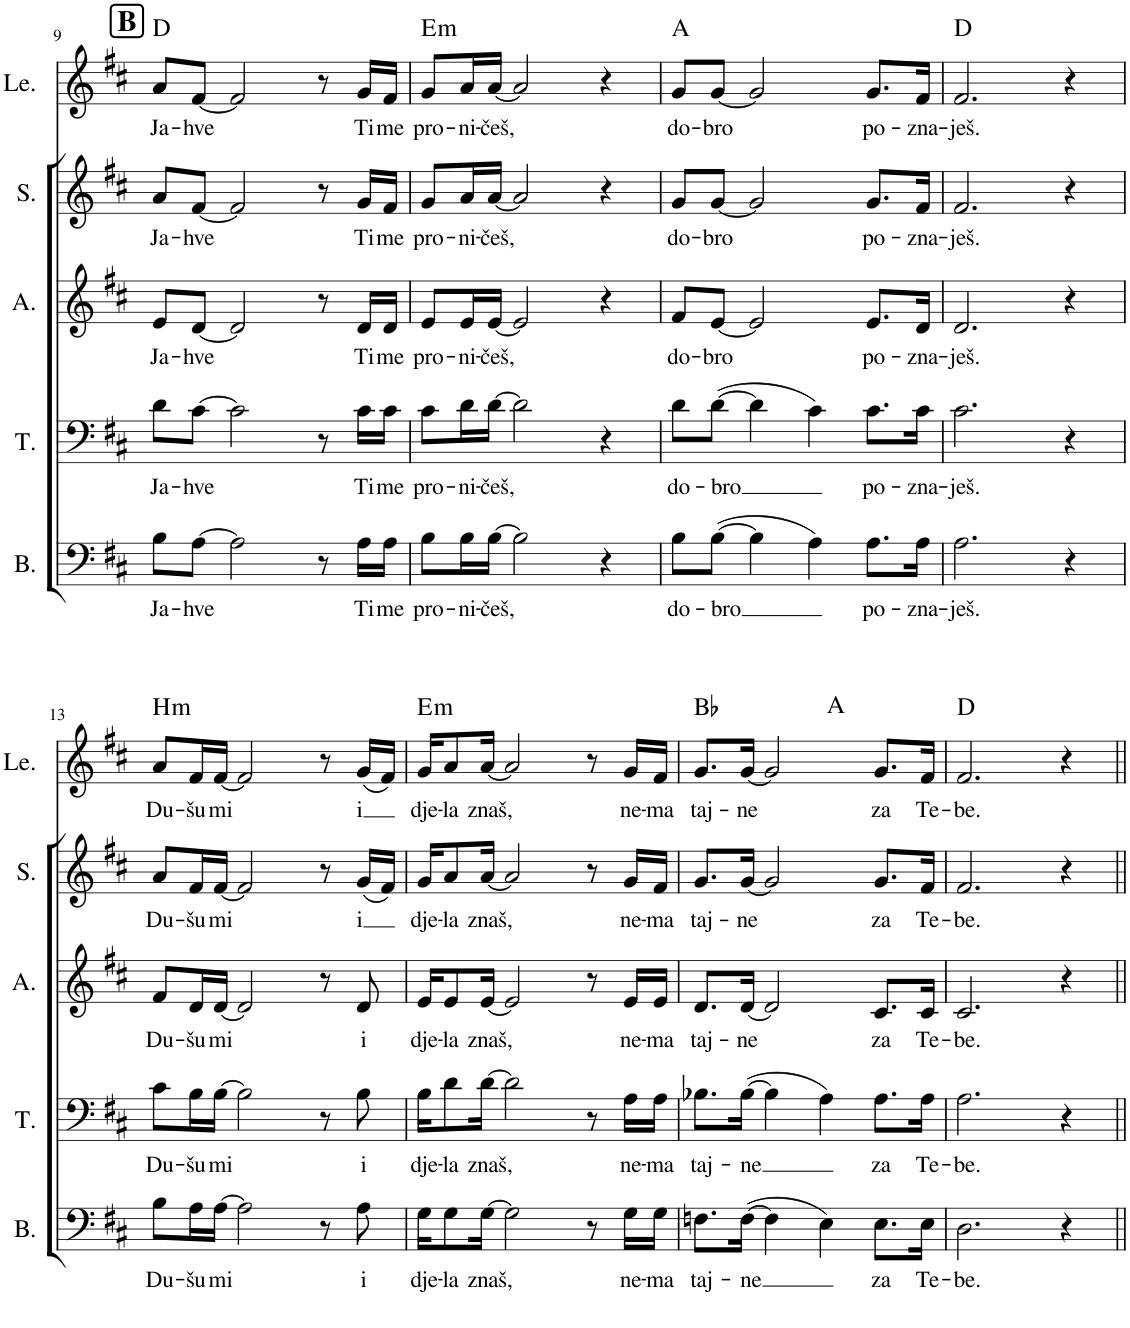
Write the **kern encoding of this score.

**kern	**text	**kern	**text	**kern	**text	**kern	**text	**kern	**text	**harte
*part5	*part5	*part4	*part4	*part3	*part3	*part2	*part2	*part1	*part1	*part1
*staff5	*staff5	*staff4	*staff4	*staff3	*staff3	*staff2	*staff2	*staff1	*staff1	*
*I"Bass	*	*I"Tenor	*	*I"Alto	*	*I"Soprano	*	*I"Lead	*	*
*I'B.	*	*I'T.	*	*I'A.	*	*I'S.	*	*I'Le.	*	*
!!LO:PB:g=z
*clefF4	*	*clefF4	*	*clefG2	*	*clefG2	*	*clefG2	*	*
*k[f#c#]	*	*k[f#c#]	*	*k[f#c#]	*	*k[f#c#]	*	*k[f#c#]	*	*
*M4/4	*	*M4/4	*	*M4/4	*	*M4/4	*	*M4/4	*	*
!!LO:REH:place=s1:a:B:cj:fs=14:t=B
=9	=9	=9	=9	=9	=9	=9	=9	=9	=9	=9
!	!LO:LY:b	!	!LO:LY:b	!	!LO:LY:b	!	!LO:LY:b	!	!LO:LY:b	!
8B\L	Ja-	8d\L	Ja-	8e/L	Ja-	8a/L	Ja-	8a/L	Ja-	D:maj
!	!LO:LY:b	!	!LO:LY:b	!	!LO:LY:b	!	!LO:LY:b	!	!LO:LY:b	!
[8A\J	-hve	[8c#\J	-hve	[8d/J	-hve	[8f#/J	-hve	[8f#/J	-hve	.
2A\]	.	2c#\]	.	2d/]	.	2f#/]	.	2f#/]	.	.
8r	.	8r	.	8r	.	8r	.	8r	.	.
!	!LO:LY:b	!	!LO:LY:b	!	!LO:LY:b	!	!LO:LY:b	!	!LO:LY:b	!
16A\LL	Ti	16c#\LL	Ti	16d/LL	Ti	16g/LL	Ti	16g/LL	Ti	.
!	!LO:LY:b	!	!LO:LY:b	!	!LO:LY:b	!	!LO:LY:b	!	!LO:LY:b	!
16A\JJ	me	16c#\JJ	me	16d/JJ	me	16f#/JJ	me	16f#/JJ	me	.
=10	=10	=10	=10	=10	=10	=10	=10	=10	=10	=10
!	!LO:LY:b	!	!LO:LY:b	!	!LO:LY:b	!	!LO:LY:b	!	!LO:LY:b	!LO:H:kt=m
8B\L	pro-	8c#\L	pro-	8e/L	pro-	8g/L	pro-	8g/L	pro-	E:min
!	!LO:LY:b	!	!LO:LY:b	!	!LO:LY:b	!	!LO:LY:b	!	!LO:LY:b	!
16B\L	-ni-	16d\L	-ni-	16e/L	-ni-	16a/L	-ni-	16a/L	-ni-	.
!	!LO:LY:b	!	!LO:LY:b	!	!LO:LY:b	!	!LO:LY:b	!	!LO:LY:b	!
[16B\JJ	-češ,	[16d\JJ	-češ,	[16e/JJ	-češ,	[16a/JJ	-češ,	[16a/JJ	-češ,	.
2B\]	.	2d\]	.	2e/]	.	2a/]	.	2a/]	.	.
4r	.	4r	.	4r	.	4r	.	4r	.	.
=11	=11	=11	=11	=11	=11	=11	=11	=11	=11	=11
!	!LO:LY:b	!	!LO:LY:b	!	!LO:LY:b	!	!LO:LY:b	!	!LO:LY:b	!
8B\L	do-	8d\L	do-	8f#/L	do-	8g/L	do-	8g/L	do-	A:maj
!	!LO:LY:b	!	!LO:LY:b	!	!LO:LY:b	!	!LO:LY:b	!	!LO:LY:b	!
([8B\J	-bro	([8d\J	-bro	[8e/J	-bro	[8g/J	-bro	[8g/J	-bro	.
4B\]	.	4d\]	.	2e/]	.	2g/]	.	2g/]	.	.
4A\)	.	4c#\)	.	.	.	.	.	.	.	.
!	!LO:LY:b	!	!LO:LY:b	!	!LO:LY:b	!	!LO:LY:b	!	!LO:LY:b	!
8.A\L	po-	8.c#\L	po-	8.e/L	po-	8.g/L	po-	8.g/L	po-	.
!	!LO:LY:b	!	!LO:LY:b	!	!LO:LY:b	!	!LO:LY:b	!	!LO:LY:b	!
16A\Jk	-zna-	16c#\Jk	-zna-	16d/Jk	-zna-	16f#/Jk	-zna-	16f#/Jk	-zna-	.
=12	=12	=12	=12	=12	=12	=12	=12	=12	=12	=12
!	!LO:LY:b	!	!LO:LY:b	!	!LO:LY:b	!	!LO:LY:b	!	!LO:LY:b	!
2.A\	-ješ.	2.c#\	-ješ.	2.d/	-ješ.	2.f#/	-ješ.	2.f#/	-ješ.	D:maj
4r	.	4r	.	4r	.	4r	.	4r	.	.
!!LO:LB:g=z
=13	=13	=13	=13	=13	=13	=13	=13	=13	=13	=13
!	!LO:LY:b	!	!LO:LY:b	!	!LO:LY:b	!	!LO:LY:b	!	!LO:LY:b	!LO:H:kt=m
8B\L	Du-	8c#\L	Du-	8f#/L	Du-	8a/L	Du-	8a/L	Du-	B:min
!	!LO:LY:b	!	!LO:LY:b	!	!LO:LY:b	!	!LO:LY:b	!	!LO:LY:b	!
16A\L	-šu	16B\L	-šu	16d/L	-šu	16f#/L	-šu	16f#/L	-šu	.
!	!LO:LY:b	!	!LO:LY:b	!	!LO:LY:b	!	!LO:LY:b	!	!LO:LY:b	!
[16A\JJ	mi	[16B\JJ	mi	[16d/JJ	mi	[16f#/JJ	mi	[16f#/JJ	mi	.
2A\]	.	2B\]	.	2d/]	.	2f#/]	.	2f#/]	.	.
8r	.	8r	.	8r	.	8r	.	8r	.	.
!	!LO:LY:b	!	!LO:LY:b	!	!LO:LY:b	!	!LO:LY:b	!	!LO:LY:b	!
8A\	i	8B\	i	8d/	i	(16g/LL	i	(16g/LL	i	.
.	.	.	.	.	.	16f#/JJ)	.	16f#/JJ)	.	.
=14	=14	=14	=14	=14	=14	=14	=14	=14	=14	=14
!	!LO:LY:b	!	!LO:LY:b	!	!LO:LY:b	!	!LO:LY:b	!	!LO:LY:b	!LO:H:kt=m
16G\KL	dje-	16B\KL	dje-	16e/KL	dje-	16g/KL	dje-	16g/KL	dje-	E:min
!	!LO:LY:b	!	!LO:LY:b	!	!LO:LY:b	!	!LO:LY:b	!	!LO:LY:b	!
8G\	-la	8d\	-la	8e/	-la	8a/	-la	8a/	-la	.
!	!LO:LY:b	!	!LO:LY:b	!	!LO:LY:b	!	!LO:LY:b	!	!LO:LY:b	!
[16G\Jk	znaš,	[16d\Jk	znaš,	[16e/Jk	znaš,	[16a/Jk	znaš,	[16a/Jk	znaš,	.
2G\]	.	2d\]	.	2e/]	.	2a/]	.	2a/]	.	.
8r	.	8r	.	8r	.	8r	.	8r	.	.
!	!LO:LY:b	!	!LO:LY:b	!	!LO:LY:b	!	!LO:LY:b	!	!LO:LY:b	!
16G\LL	ne-	16A\LL	ne-	16e/LL	ne-	16g/LL	ne-	16g/LL	ne-	.
!	!LO:LY:b	!	!LO:LY:b	!	!LO:LY:b	!	!LO:LY:b	!	!LO:LY:b	!
16G\JJ	-ma	16A\JJ	-ma	16e/JJ	-ma	16f#/JJ	-ma	16f#/JJ	-ma	.
=15	=15	=15	=15	=15	=15	=15	=15	=15	=15	=15
!	!LO:LY:b	!	!LO:LY:b	!	!LO:LY:b	!	!LO:LY:b	!	!LO:LY:b	!
8.Fn\L	taj-	8.B-X\L	taj-	8.d/L	taj-	8.g/L	taj-	8.g/L	taj-	Bb:maj
!	!LO:LY:b	!	!LO:LY:b	!	!LO:LY:b	!	!LO:LY:b	!	!LO:LY:b	!
([16F\Jk	-ne	([16B-\Jk	-ne	[16d/Jk	-ne	[16g/Jk	-ne	[16g/Jk	-ne	.
4F\]	.	4B-\]	.	2d/]	.	2g/]	.	2g/]	.	.
4E\)	.	4A\)	.	.	.	.	.	.	.	.
!	!LO:LY:b	!	!LO:LY:b	!	!LO:LY:b	!	!LO:LY:b	!	!LO:LY:b	!
8.E\L	za	8.A\L	za	8.c#/L	za	8.g/L	za	8.g/L	za	A:maj
!	!LO:LY:b	!	!LO:LY:b	!	!LO:LY:b	!	!LO:LY:b	!	!LO:LY:b	!
16E\Jk	Te-	16A\Jk	Te-	16c#/Jk	Te-	16f#/Jk	Te-	16f#/Jk	Te-	.
=16	=16	=16	=16	=16	=16	=16	=16	=16	=16	=16
!	!LO:LY:b	!	!LO:LY:b	!	!LO:LY:b	!	!LO:LY:b	!	!LO:LY:b	!
2.D\	-be.	2.A\	-be.	2.c#/	-be.	2.f#/	-be.	2.f#/	-be.	D:maj
4r	.	4r	.	4r	.	4r	.	4r	.	.
=||	=||	=||	=||	=||	=||	=||	=||	=||	=||	=||
*-	*-	*-	*-	*-	*-	*-	*-	*-	*-	*-
